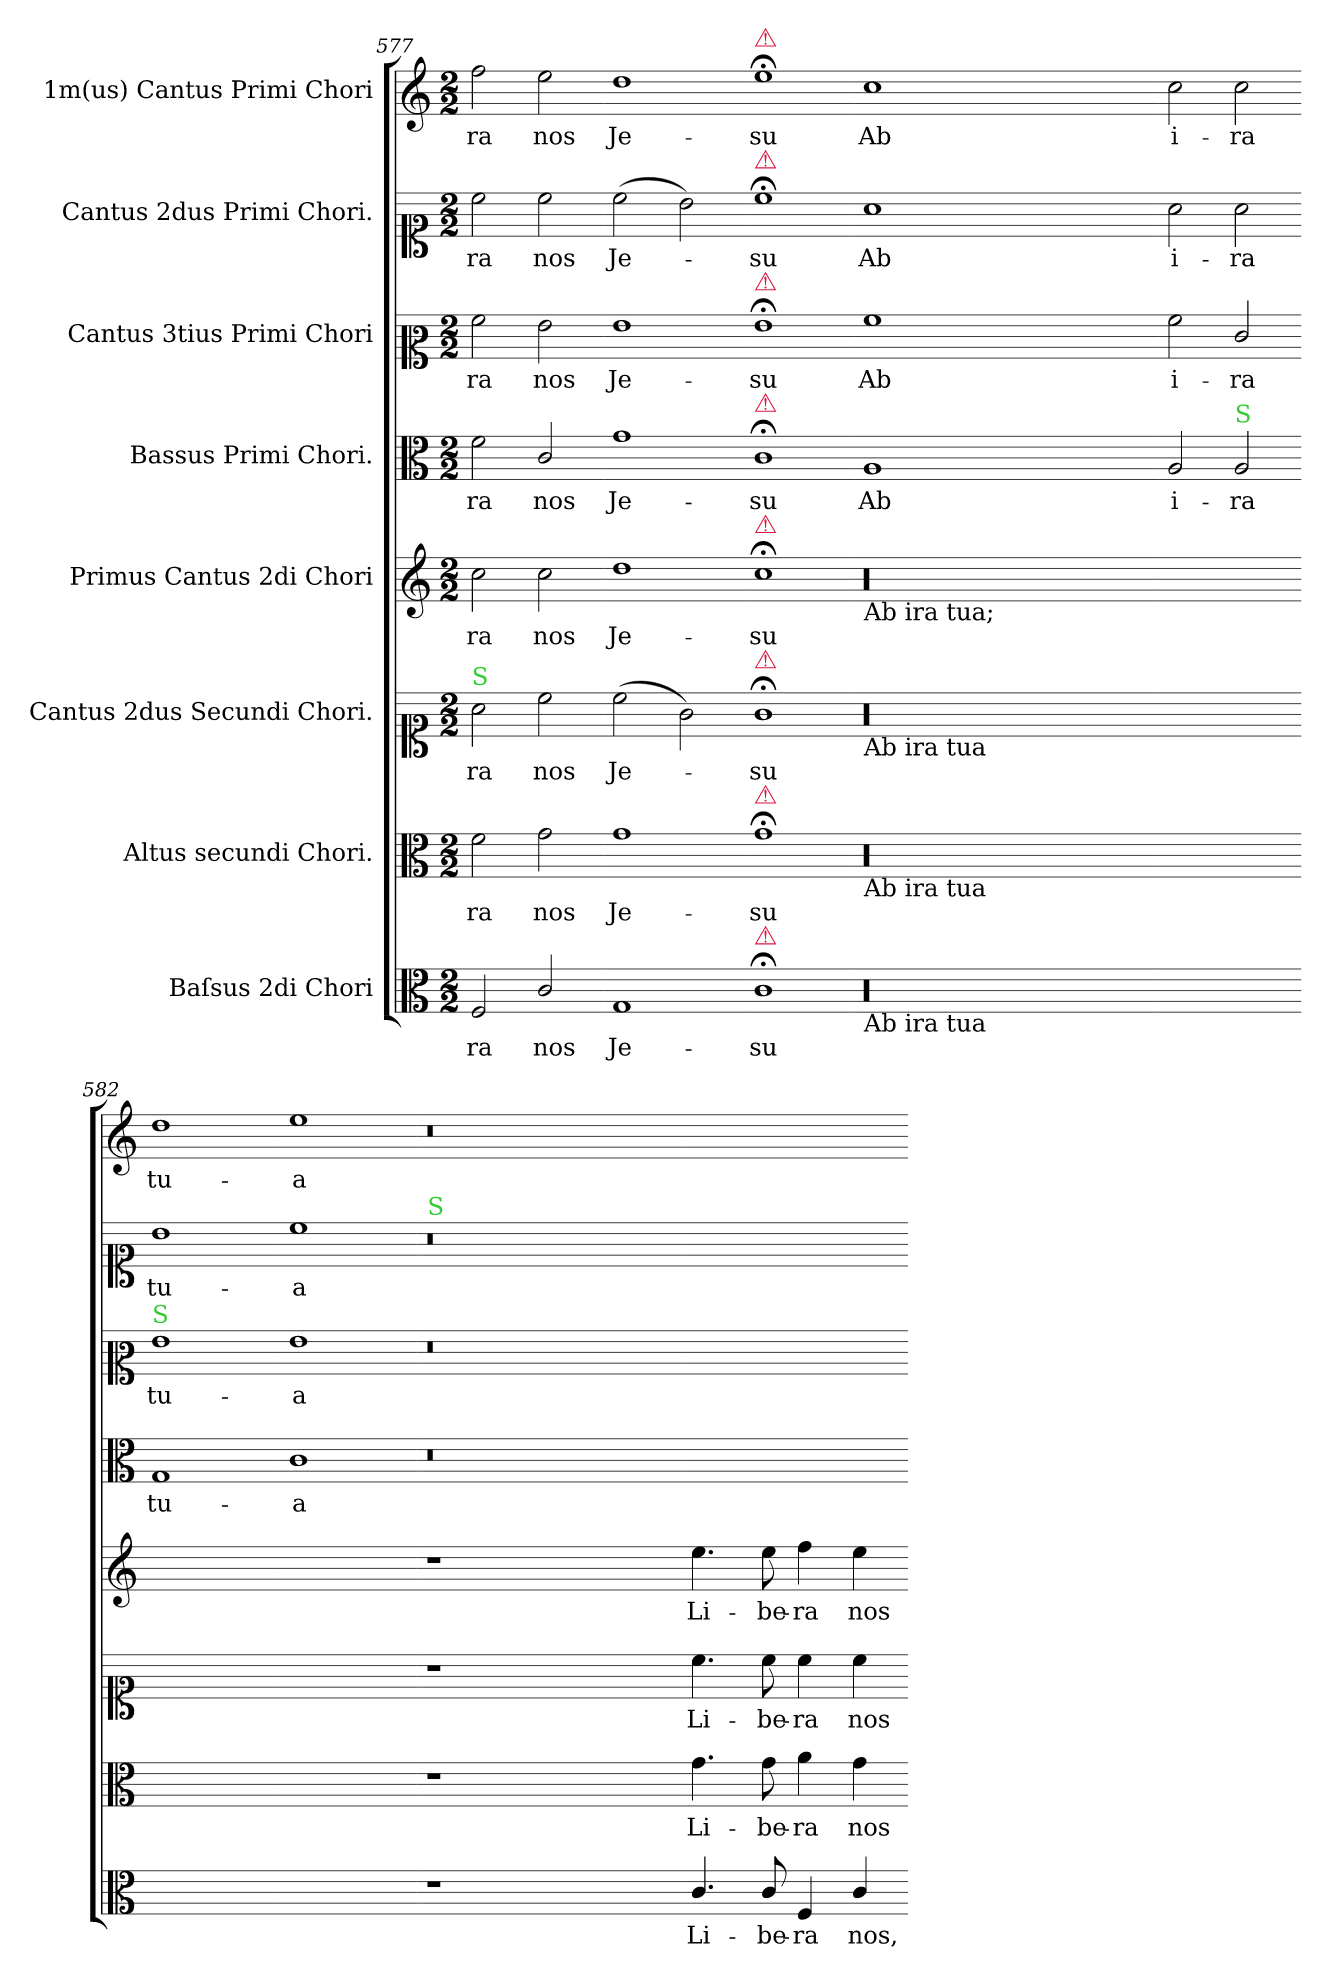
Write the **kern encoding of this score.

**kern	**text	**kern	**text	**kern	**text	**kern	**text	**kern	**text	**kern	**text	**kern	**text	**kern	**text
*part8	*part8	*part7	*part7	*part6	*part6	*part5	*part5	*part4	*part4	*part3	*part3	*part2	*part2	*part1	*part1
*staff8	*staff8	*staff7	*staff7	*staff6	*staff6	*staff5	*staff5	*staff4	*staff4	*staff3	*staff3	*staff2	*staff2	*staff1	*staff1
*I"Baſsus 2di Chori	*	*I"Altus secundi Chori.	*	*I"Cantus 2dus Secundi Chori.	*	*I"Primus Cantus 2di Chori	*	*I"Bassus Primi Chori.	*	*I"Cantus 3tius Primi Chori	*	*I"Cantus 2dus Primi Chori.	*	*I"1m(us) Cantus Primi Chori	*
*clefC3	*	*clefC3	*	*clefC1	*	*clefG2	*	*clefC3	*	*clefC2	*	*clefC1	*	*clefG2	*
*k[]	*	*k[]	*	*k[]	*	*k[]	*	*k[]	*	*k[]	*	*k[]	*	*k[]	*
*M2/2	*	*M2/2	*	*M2/2	*	*M2/2	*	*M2/2	*	*M2/2	*	*M2/2	*	*M2/2	*
=577	=577	=577	=577	=577	=577	=577	=577	=577	=577	=577	=577	=577	=577	=577	=577
!	!	!	!	!LO:TX:a:color=limegreen:t=S	!	!	!	!	!	!	!	!	!	!	!
2F/	-ra	2f\	-ra	2a\	-ra	2cc\	-ra	2f\	-ra	2a\	-ra	2cc\	-ra	2ff\	-ra
2c/	nos	2g\	nos	2cc\	nos	2cc\	nos	2c/	nos	2g\	nos	2cc\	nos	2ee\	nos
=578-	=578-	=578-	=578-	=578-	=578-	=578-	=578-	=578-	=578-	=578-	=578-	=578-	=578-	=578-	=578-
1G	Je-	1g	Je-	(2cc\	Je-	1dd	Je-	1g	Je-	1g	Je-	(2cc\	Je-	1dd	Je-
.	.	.	.	2g\)	.	.	.	.	.	.	.	2b\)	.	.	.
=579-	=579-	=579-	=579-	=579-	=579-	=579-	=579-	=579-	=579-	=579-	=579-	=579-	=579-	=579-	=579-
!	!	!	!	!	!	!	!	!	!	!	!	!	!	!LO:TX:a:color=crimson:t=⚠	!
!	!	!	!	!	!	!	!	!	!	!	!	!LO:TX:a:color=crimson:t=⚠	!	!	!
!	!	!	!	!	!	!	!	!	!	!LO:TX:a:color=crimson:t=⚠	!	!	!	!	!
!	!	!	!	!	!	!	!	!LO:TX:a:color=crimson:t=⚠	!	!	!	!	!	!	!
!	!	!	!	!	!	!LO:TX:a:color=crimson:t=⚠	!	!	!	!	!	!	!	!	!
!	!	!	!	!LO:TX:a:color=crimson:t=⚠	!	!	!	!	!	!	!	!	!	!	!
!	!	!LO:TX:a:color=crimson:t=⚠	!	!	!	!	!	!	!	!	!	!	!	!	!
!LO:TX:a:color=crimson:t=⚠	!	!	!	!	!	!	!	!	!	!	!	!	!	!	!
1c;	-su	1g;	-su	1g;	-su	1cc;	-su	1c;	-su	1g;	-su	1cc;	-su	1ee;	-su
=580-	=580-	=580-	=580-	=580-	=580-	=580-	=580-	=580-	=580-	=580-	=580-	=580-	=580-	=580-	=580-
!	!	!	!	!	!	!LO:TX:b:t=Ab ira tua;	!	!	!	!	!	!	!	!	!
!	!	!	!	!LO:TX:b:t=Ab ira tua	!	!	!	!	!	!	!	!	!	!	!
!	!	!LO:TX:b:t=Ab ira tua	!	!	!	!	!	!	!	!	!	!	!	!	!
!LO:TX:b:t=Ab ira tua	!	!	!	!	!	!	!	!	!	!	!	!	!	!	!
00r	.	00r	.	00r	.	00r	.	1A	Ab	1a	Ab	1a	Ab	1cc	Ab
.	.	.	.	.	.	.	.	0.ryy	.	0.ryy	.	0.ryy	.	0.ryy	.
=581-	=581-	=581-	=581-	=581-	=581-	=581-	=581-	=581-	=581-	=581-	=581-	=581-	=581-	=581-	=581-
1ryy	.	1ryy	.	1ryy	.	1ryy	.	2A/	i-	2a\	i-	2a\	i-	2cc\	i-
!	!	!	!	!	!	!	!	!LO:TX:a:color=limegreen:t=S	!	!	!	!	!	!	!
.	.	.	.	.	.	.	.	2A/	-ra	2e/	-ra	2a\	-ra	2cc\	-ra
=582-	=582-	=582-	=582-	=582-	=582-	=582-	=582-	=582-	=582-	=582-	=582-	=582-	=582-	=582-	=582-
!	!	!	!	!	!	!	!	!	!	!LO:TX:a:color=limegreen:t=S	!	!	!	!	!
1ryy	.	1ryy	.	1ryy	.	1ryy	.	1G	tu-	1g	tu-	1b	tu-	1dd	tu-
=583-	=583-	=583-	=583-	=583-	=583-	=583-	=583-	=583-	=583-	=583-	=583-	=583-	=583-	=583-	=583-
1ryy	.	1ryy	.	1ryy	.	1ryy	.	1c	-a	1g	-a	1cc	-a	1ee	-a
=584-	=584-	=584-	=584-	=584-	=584-	=584-	=584-	=584-	=584-	=584-	=584-	=584-	=584-	=584-	=584-
!	!	!	!	!	!	!	!	!	!	!	!	!LO:TX:a:color=limegreen:t=S	!	!	!
1r	.	1r	.	1r	.	1r	.	0r	.	0r	.	0r	.	0r	.
1ryy	.	1ryy	.	1ryy	.	1ryy	.	.	.	.	.	.	.	.	.
=585-	=585-	=585-	=585-	=585-	=585-	=585-	=585-	=585-	=585-	=585-	=585-	=585-	=585-	=585-	=585-
4.c/	Li-	4.g\	Li-	4.cc\	Li-	4.ee\	Li-	1ryy	.	1ryy	.	1ryy	.	1ryy	.
8c/	-be-	8g\	-be-	8cc\	-be-	8ee\	-be-	.	.	.	.	.	.	.	.
4F/	-ra	4a\	-ra	4cc\	-ra	4ff\	-ra	.	.	.	.	.	.	.	.
4c/	nos,	4g\	nos	4cc\	nos	4ee\	nos	.	.	.	.	.	.	.	.
=-	=-	=-	=-	=-	=-	=-	=-	=-	=-	=-	=-	=-	=-	=-	=-
*-	*-	*-	*-	*-	*-	*-	*-	*-	*-	*-	*-	*-	*-	*-	*-
